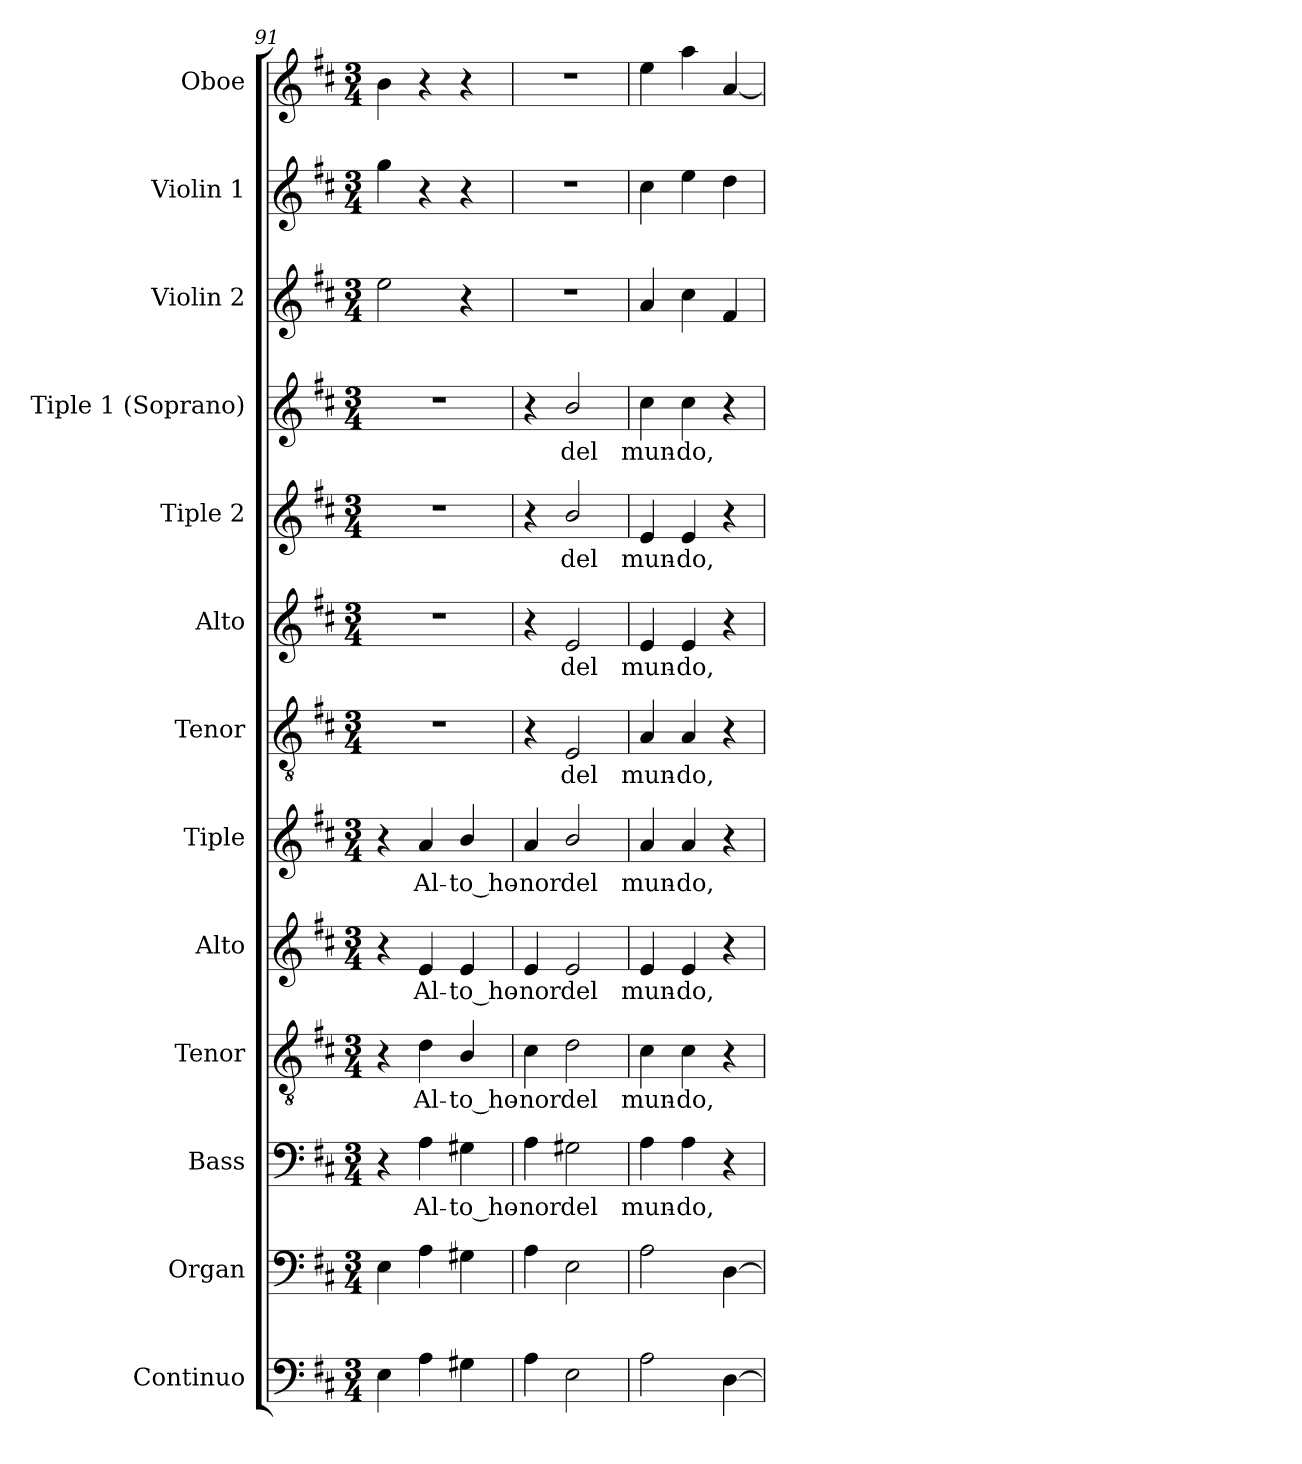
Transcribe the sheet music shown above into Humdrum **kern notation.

**kern	**kern	**kern	**text	**kern	**text	**kern	**text	**kern	**text	**kern	**text	**kern	**text	**kern	**text	**kern	**text	**kern	**kern	**kern
*part13	*part12	*part11	*part11	*part10	*part10	*part9	*part9	*part8	*part8	*part7	*part7	*part6	*part6	*part5	*part5	*part4	*part4	*part3	*part2	*part1
*staff13	*staff12	*staff11	*staff11	*staff10	*staff10	*staff9	*staff9	*staff8	*staff8	*staff7	*staff7	*staff6	*staff6	*staff5	*staff5	*staff4	*staff4	*staff3	*staff2	*staff1
*I"Continuo	*I"Organ	*I"Bass	*	*I"Tenor	*	*I"Alto	*	*I"Tiple	*	*I"Tenor	*	*I"Alto	*	*I"Tiple 2	*	*I"Tiple 1 (Soprano)	*	*I"Violin 2	*I"Violin 1	*I"Oboe
*I'Cont.	*I'Org.	*I'B.	*	*I'T.	*	*I'A.	*	*	*	*I'T.	*	*I'A.	*	*	*	*I'S1.	*	*I'Vln. 2	*I'Vln. 1	*I'Ob.
!!LO:PB:g=z
*clefF4	*clefF4	*clefF4	*	*clefGv2	*	*clefG2	*	*clefG2	*	*clefGv2	*	*clefG2	*	*clefG2	*	*clefG2	*	*clefG2	*clefG2	*clefG2
*	*	*	*	*ITrd7c12	*	*	*	*	*	*ITrd7c12	*	*	*	*	*	*	*	*	*	*
*k[f#c#]	*k[f#c#]	*k[f#c#]	*	*k[f#c#]	*	*k[f#c#]	*	*k[f#c#]	*	*k[f#c#]	*	*k[f#c#]	*	*k[f#c#]	*	*k[f#c#]	*	*k[f#c#]	*k[f#c#]	*k[f#c#]
*D:	*D:	*D:	*	*D:	*	*D:	*	*D:	*	*D:	*	*D:	*	*D:	*	*D:	*	*D:	*D:	*D:
*M3/4	*M3/4	*M3/4	*	*M3/4	*	*M3/4	*	*M3/4	*	*M3/4	*	*M3/4	*	*M3/4	*	*M3/4	*	*M3/4	*M3/4	*M3/4
=91	=91	=91	=91	=91	=91	=91	=91	=91	=91	=91	=91	=91	=91	=91	=91	=91	=91	=91	=91	=91
!	!	!	!	!	!	!	!	!	!	!LO:N:vis=1	!	!LO:N:vis=1	!	!LO:N:vis=1	!	!LO:N:vis=1	!	!	!	!
4Ei\	4Ei\	4r	.	4r	.	4r	.	4r	.	2.r	.	2.r	.	2.r	.	2.r	.	2eei\	4ggi\	4bi\
!	!	!	!LO:LY:b:color=#000000	!	!	!	!	!	!	!	!	!	!	!	!	!	!	!	!	!
!	!	!	!	!	!LO:LY:b:color=#000000	!	!	!	!	!	!	!	!	!	!	!	!	!	!	!
!	!	!	!	!	!	!	!LO:LY:b:color=#000000	!	!	!	!	!	!	!	!	!	!	!	!	!
!	!	!	!	!	!	!	!	!	!LO:LY:b:color=#000000	!	!	!	!	!	!	!	!	!	!	!
4Ai\	4Ai\	4Ai\	Al-	4Di\	Al-	4ei/	Al-	4ai/	Al-	.	.	.	.	.	.	.	.	.	4r	4r
!	!	!	!LO:LY:b:color=#000000	!	!	!	!	!	!	!	!	!	!	!	!	!	!	!	!	!
!	!	!	!	!	!LO:LY:b:color=#000000	!	!	!	!	!	!	!	!	!	!	!	!	!	!	!
!	!	!	!	!	!	!	!LO:LY:b:color=#000000	!	!	!	!	!	!	!	!	!	!	!	!	!
!	!	!	!	!	!	!	!	!	!LO:LY:b:color=#000000	!	!	!	!	!	!	!	!	!	!	!
4G#Xi\	4G#Xi\	4G#Xi\	-to_ho-	4BBi/	-to_ho-	4ei/	-to_ho-	4bi/	-to_ho-	.	.	.	.	.	.	.	.	4r	4r	4r
=92	=92	=92	=92	=92	=92	=92	=92	=92	=92	=92	=92	=92	=92	=92	=92	=92	=92	=92	=92	=92
!	!	!	!LO:LY:b:color=#000000	!	!	!	!	!	!	!	!	!	!	!	!	!	!	!	!	!
!	!	!	!	!	!LO:LY:b:color=#000000	!	!	!	!	!	!	!	!	!	!	!	!	!	!	!
!	!	!	!	!	!	!	!LO:LY:b:color=#000000	!	!	!	!	!	!	!	!	!	!	!	!	!
!	!	!	!	!	!	!	!	!	!LO:LY:b:color=#000000	!	!	!	!	!	!	!	!	!LO:N:vis=1	!LO:N:vis=1	!LO:N:vis=1
4Ai\	4Ai\	4Ai\	-nor	4C#i\	-nor	4ei/	-nor	4ai/	-nor	4r	.	4r	.	4r	.	4r	.	2.r	2.r	2.r
!	!	!	!LO:LY:b:color=#000000	!	!	!	!	!	!	!	!	!	!	!	!	!	!	!	!	!
!	!	!	!	!	!LO:LY:b:color=#000000	!	!	!	!	!	!	!	!	!	!	!	!	!	!	!
!	!	!	!	!	!	!	!LO:LY:b:color=#000000	!	!	!	!	!	!	!	!	!	!	!	!	!
!	!	!	!	!	!	!	!	!	!LO:LY:b:color=#000000	!	!	!	!	!	!	!	!	!	!	!
!	!	!	!	!	!	!	!	!	!	!	!LO:LY:b:color=#000000	!	!	!	!	!	!	!	!	!
!	!	!	!	!	!	!	!	!	!	!	!	!	!LO:LY:b:color=#000000	!	!	!	!	!	!	!
!	!	!	!	!	!	!	!	!	!	!	!	!	!	!	!LO:LY:b:color=#000000	!	!	!	!	!
!	!	!	!	!	!	!	!	!	!	!	!	!	!	!	!	!	!LO:LY:b:color=#000000	!	!	!
2Ei\	2Ei\	2G#Xi\	del	2Di\	del	2ei/	del	2bi/	del	2EEi/	del	2ei/	del	2bi/	del	2bi/	del	.	.	.
=93	=93	=93	=93	=93	=93	=93	=93	=93	=93	=93	=93	=93	=93	=93	=93	=93	=93	=93	=93	=93
!	!	!	!LO:LY:b:color=#000000	!	!	!	!	!	!	!	!	!	!	!	!	!	!	!	!	!
!	!	!	!	!	!LO:LY:b:color=#000000	!	!	!	!	!	!	!	!	!	!	!	!	!	!	!
!	!	!	!	!	!	!	!LO:LY:b:color=#000000	!	!	!	!	!	!	!	!	!	!	!	!	!
!	!	!	!	!	!	!	!	!	!LO:LY:b:color=#000000	!	!	!	!	!	!	!	!	!	!	!
!	!	!	!	!	!	!	!	!	!	!	!LO:LY:b:color=#000000	!	!	!	!	!	!	!	!	!
!	!	!	!	!	!	!	!	!	!	!	!	!	!LO:LY:b:color=#000000	!	!	!	!	!	!	!
!	!	!	!	!	!	!	!	!	!	!	!	!	!	!	!LO:LY:b:color=#000000	!	!	!	!	!
!	!	!	!	!	!	!	!	!	!	!	!	!	!	!	!	!	!LO:LY:b:color=#000000	!	!	!
2Ai\	2Ai\	4Ai\	mun-	4C#i\	mun-	4ei/	mun-	4ai/	mun-	4AAi/	mun-	4ei/	mun-	4ei/	mun-	4cc#i\	mun-	4ai/	4cc#i\	4eei\
!	!	!	!LO:LY:b:color=#000000	!	!	!	!	!	!	!	!	!	!	!	!	!	!	!	!	!
!	!	!	!	!	!LO:LY:b:color=#000000	!	!	!	!	!	!	!	!	!	!	!	!	!	!	!
!	!	!	!	!	!	!	!LO:LY:b:color=#000000	!	!	!	!	!	!	!	!	!	!	!	!	!
!	!	!	!	!	!	!	!	!	!LO:LY:b:color=#000000	!	!	!	!	!	!	!	!	!	!	!
!	!	!	!	!	!	!	!	!	!	!	!LO:LY:b:color=#000000	!	!	!	!	!	!	!	!	!
!	!	!	!	!	!	!	!	!	!	!	!	!	!LO:LY:b:color=#000000	!	!	!	!	!	!	!
!	!	!	!	!	!	!	!	!	!	!	!	!	!	!	!LO:LY:b:color=#000000	!	!	!	!	!
!	!	!	!	!	!	!	!	!	!	!	!	!	!	!	!	!	!LO:LY:b:color=#000000	!	!	!
.	.	4Ai\	-do,	4C#i\	-do,	4ei/	-do,	4ai/	-do,	4AAi/	-do,	4ei/	-do,	4ei/	-do,	4cc#i\	-do,	4cc#i\	4eei\	4aai\
[4Di\	[4Di\	4r	.	4r	.	4r	.	4r	.	4r	.	4r	.	4r	.	4r	.	4f#i/	4ddi\	[4ai/
=	=	=	=	=	=	=	=	=	=	=	=	=	=	=	=	=	=	=	=	=
*-	*-	*-	*-	*-	*-	*-	*-	*-	*-	*-	*-	*-	*-	*-	*-	*-	*-	*-	*-	*-
